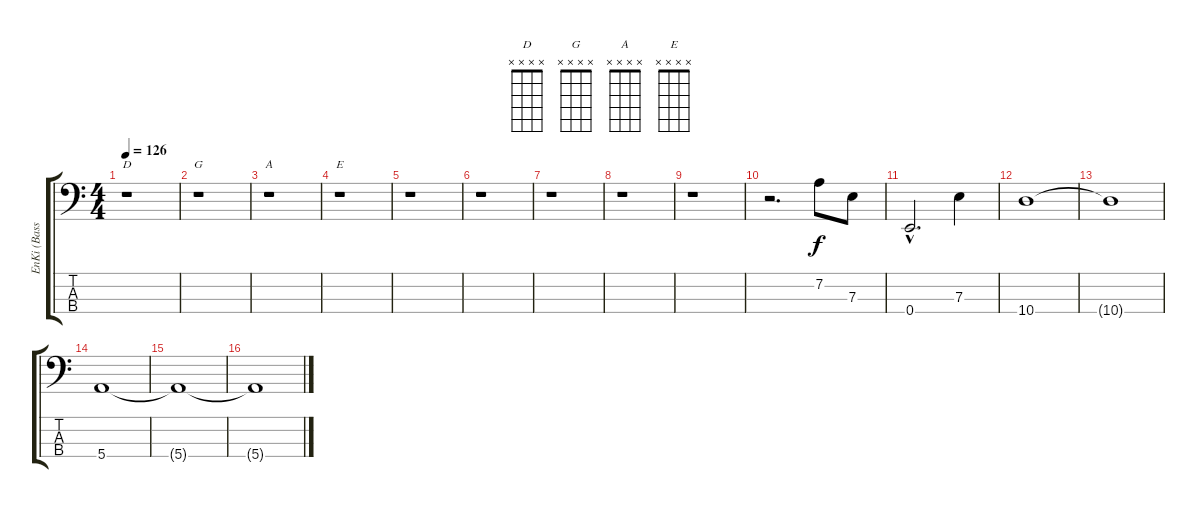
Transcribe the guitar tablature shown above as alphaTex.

\track ("EnKi (Bass)" "EnKi (Bass") {instrument electricbassfinger}
\staff {score tabs}
\tuning (G2 D2 A1 E1) {hide}
\chord ("D" x x x x) {firstfret 0}
\chord ("G" x x x x) {firstfret 0}
\chord ("A" x x x x) {firstfret 0}
\chord ("E" x x x x) {firstfret 0}
\ts (4 4)
\tempo 126
\clef f4
\ks c
r.1{ch "D" dy f} |
r.1{ch "G"} |
r.1{ch "A"} |
r.1{ch "E"} |
r.1 |
r.1 |
r.1 |
r.1 |
r.1 |
r.2{d} 7.2.8 7.3.8 |
0.4{hac}.2{d} 7.3.4 |
10.4.1 |
10.4{t}.1 |
5.4.1 |
5.4{t}.1 |
5.4{t}.1
